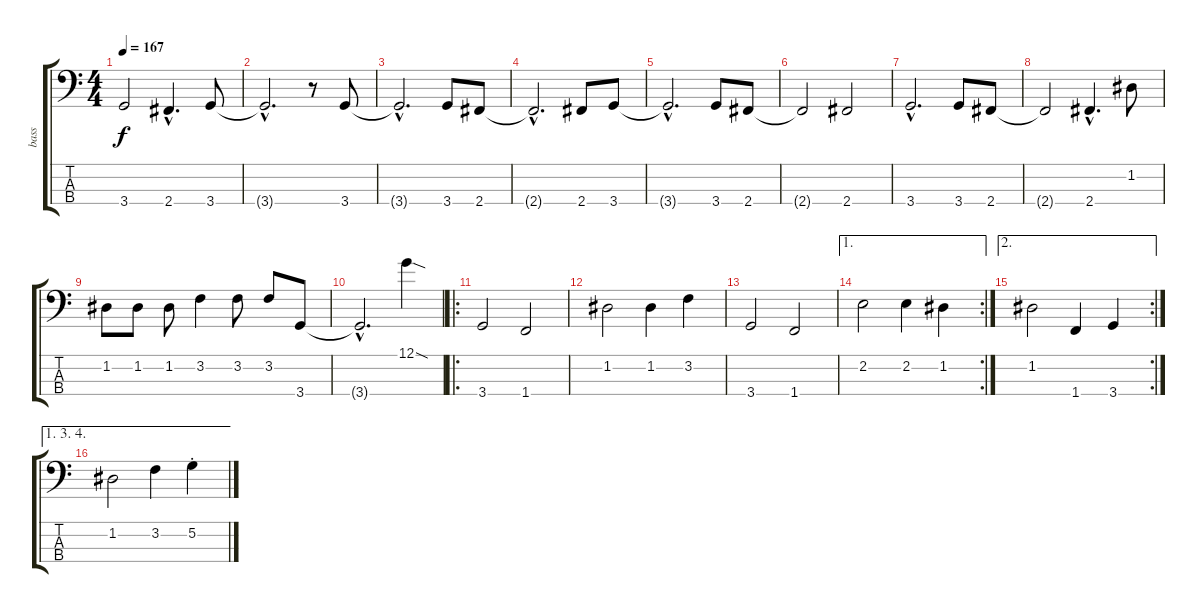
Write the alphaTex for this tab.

\track ("bass" "bass") {instrument electricbassfinger}
\staff {score tabs}
\tuning (G2 D2 A1 E1) {hide}
\ts (4 4)
\tempo 167
\clef f4
\ks c
3.4.2{dy f} 2.4{hac}.4{d} 3.4.8 |
3.4{hac t}.2{d} r.8 3.4.8 |
3.4{hac t}.2{d} 3.4.8 2.4.8 |
2.4{hac t}.2{d} 2.4.8 3.4.8 |
3.4{hac t}.2{d} 3.4.8 2.4.8 |
2.4{t}.2 2.4.2 |
3.4{hac}.2{d} 3.4.8 2.4.8 |
2.4{t}.2 2.4{hac}.4{d} 1.2.8 |
1.2.8 1.2.8 1.2.8 3.2.4 3.2.8 3.2.8 3.4.8 |
3.4{hac t}.2{d} 12.1{sod}.4 |
\ro
3.4.2 1.4.2 |
1.2.2 1.2.4 3.2.4 |
3.4.2 1.4.2 |
\ae 1
\rc 2
2.2.2 2.2.4 1.2.4 |
\ae 2
\rc 2
1.2.2 1.4.4 3.4.4 |
\ae (1 3 4)
1.2.2 3.2.4 5.2{st}.4
